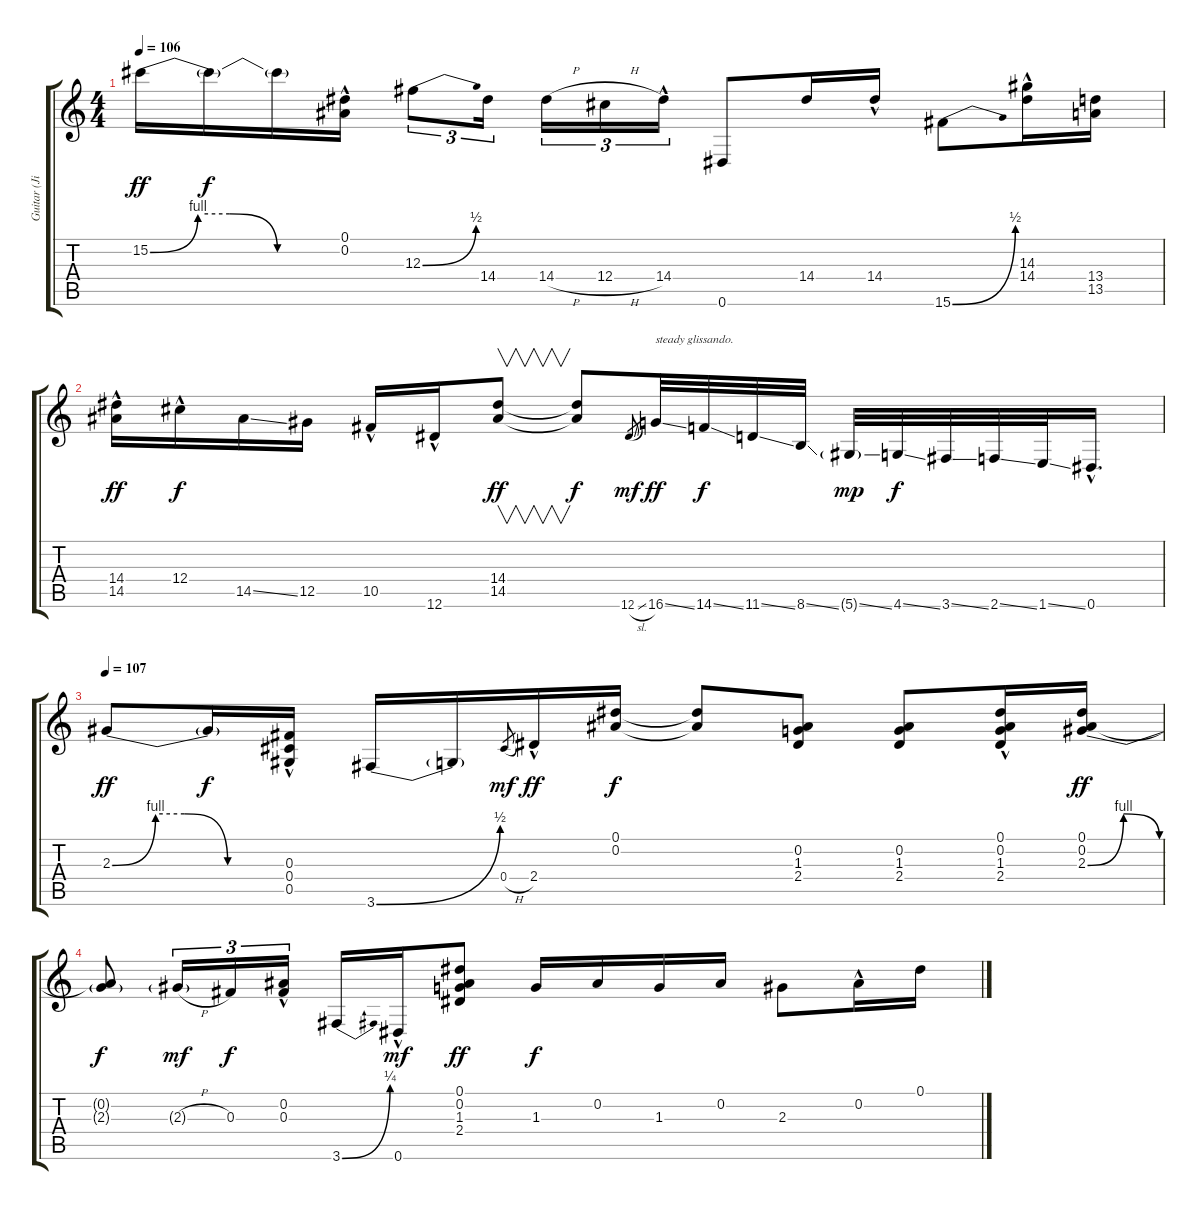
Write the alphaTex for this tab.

\track ("Guitar (Jimi Hendrix)" "Guitar (Ji") {instrument overdrivenguitar}
\staff {score tabs}
\tuning (Eb4 Bb3 Gb3 Db3 Ab2 Eb2) {hide}
\ts (4 4)
\tempo 106
\clef g2
\ks c
15.2{be (custom 0 0 15 4 25 4 40 0 60 0)}.16{dy ff} 15.2{t}.16{dy f} 15.2{t}.16 (0.1{hac} 0.2{hac}).16 12.3{be (bend 0 0 60 2)}.8{tu (3 2)} 14.4.16{tu (3 2)} 14.4{h}.16{tu (3 2)} 12.4{h}.16{tu (3 2)} 14.4{hac}.16{tu (3 2)} 0.6.8 14.4.16 14.4{hac}.16 15.6{be (bend 0 0 60 2)}.8 (14.3{hac} 14.4).16 (13.4 13.5).16 |
(14.4 14.5{hac}).16{dy ff} 12.4{hac}.16{dy f} 14.5{ss}.16 12.5.16 10.5{hac}.16 12.6{hac}.16 (14.4 14.5).8{v dy ff} (14.4{t} 14.5{t}).8{dy f} 12.6{sl}.8{gr dy mf} 16.6{ss}.32{txt "steady glissando." dy ff} 14.6{ss}.32{dy f} 11.6{ss}.32 8.6{ss}.32 5.6{ss g}.32{dy mp} 4.6{ss}.32{dy f} 3.6{ss}.32 2.6{ss}.32 1.6{ss}.32 0.6{hac}.16{d} |
\tempo 107
2.3{be (custom 0 0 15 4 25 4 40 0 60 0)}.8{dy ff} 2.3{t}.16{dy f} (0.3{hac} 0.4{hac} 0.5{hac}).16 3.6{be (bend 0 0 60 2)}.16 3.6{t}.16 0.4{h}.8{gr dy mf} 2.4{hac}.16{dy ff} (0.1 0.2).16{dy f} (0.1{t} 0.2{t}).8 (0.2 1.3 2.4).8 (0.2 1.3 2.4).8 (0.1 0.2 1.3 2.4{hac}).16 (0.1 0.2 2.3{be (bendrelease 0 0 15 4 30 4 60 0)}).16{dy ff} |
(0.2{t} 2.3{t}).8{dy f} 2.3{h g}.16{tu (3 2) dy mf} 0.3.16{tu (3 2) dy f} (0.2{hac} 0.3{hac}).16{tu (3 2)} 3.6{be (bend 0 0 60 1)}.16 0.6{hac}.16{dy mf} (0.1 0.2 1.3 2.4).8{dy ff} 1.3.16{dy f} 0.2.16 1.3.16 0.2.16 2.3.8 0.2{hac}.16 0.1.16
